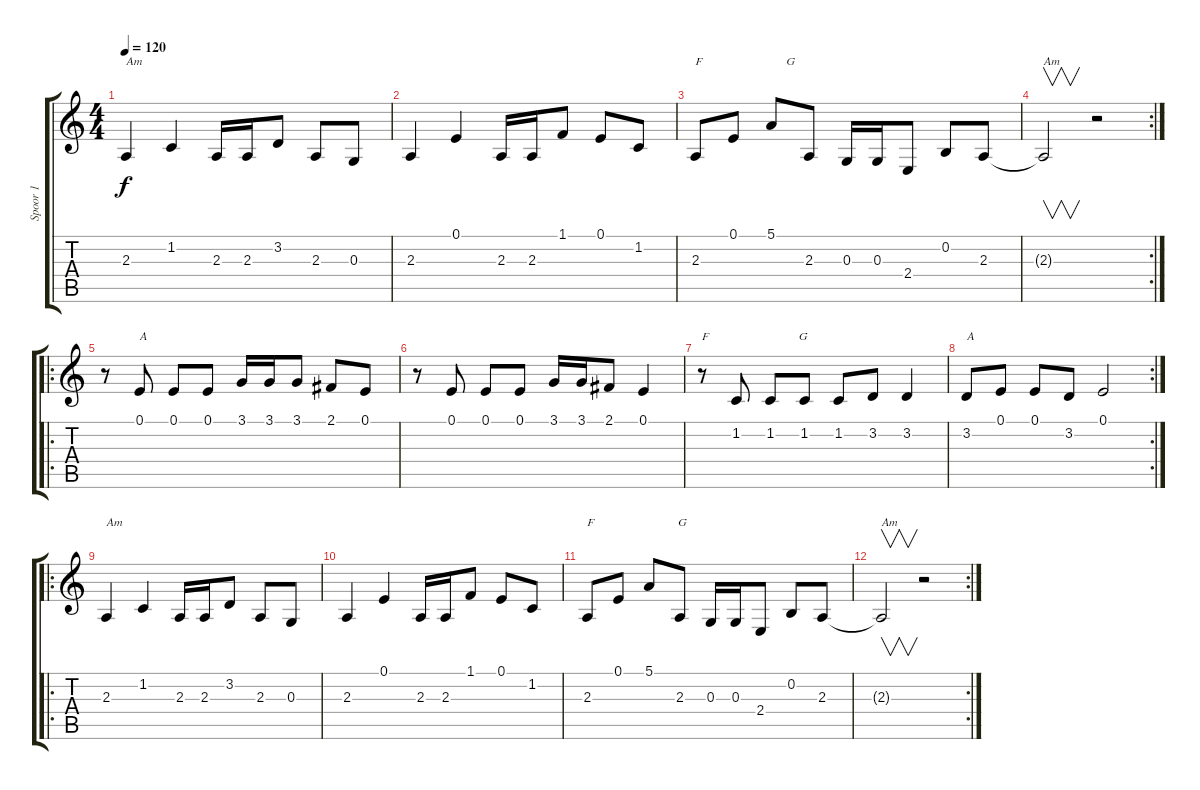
\track ("Spoor 1" "Spoor 1") {instrument synthbrass1}
\staff {score tabs}
\tuning (E4 B3 G3 D3 A2 E2) {hide}
\ts (4 4)
\tempo 120
\clef g2
\ks c
2.3.4{txt "Am" dy f instrument synthbrass1} 1.2.4 2.3.16 2.3.16 3.2.8 2.3.8 0.3.8 |
2.3.4 0.1.4 2.3.16 2.3.16 1.1.8 0.1.8 1.2.8 |
2.3.8{txt "F                            G"} 0.1.8 5.1.8 2.3.8 0.3.16 0.3.16 2.4.8 0.2.8 2.3.8 |
\rc 2
2.3{t}.2{v txt "Am"} r.2 |
\ro
r.8 0.1.8{txt "A"} 0.1.8 0.1.8 3.1.16 3.1.16 3.1.8 2.1.8 0.1.8 |
r.8 0.1.8 0.1.8 0.1.8 3.1.16 3.1.16 2.1.8 0.1.4 |
r.8{txt "F                              G"} 1.2.8 1.2.8 1.2.8 1.2.8 3.2.8 3.2.4 |
\rc 2
3.2.8{txt "A"} 0.1.8 0.1.8 3.2.8 0.1.2 |
\ro
2.3.4{txt "Am"} 1.2.4 2.3.16 2.3.16 3.2.8 2.3.8 0.3.8 |
2.3.4 0.1.4 2.3.16 2.3.16 1.1.8 0.1.8 1.2.8 |
2.3.8{txt "F                            G"} 0.1.8 5.1.8 2.3.8 0.3.16 0.3.16 2.4.8 0.2.8 2.3.8 |
\rc 2
2.3{t}.2{v txt "Am"} r.2
